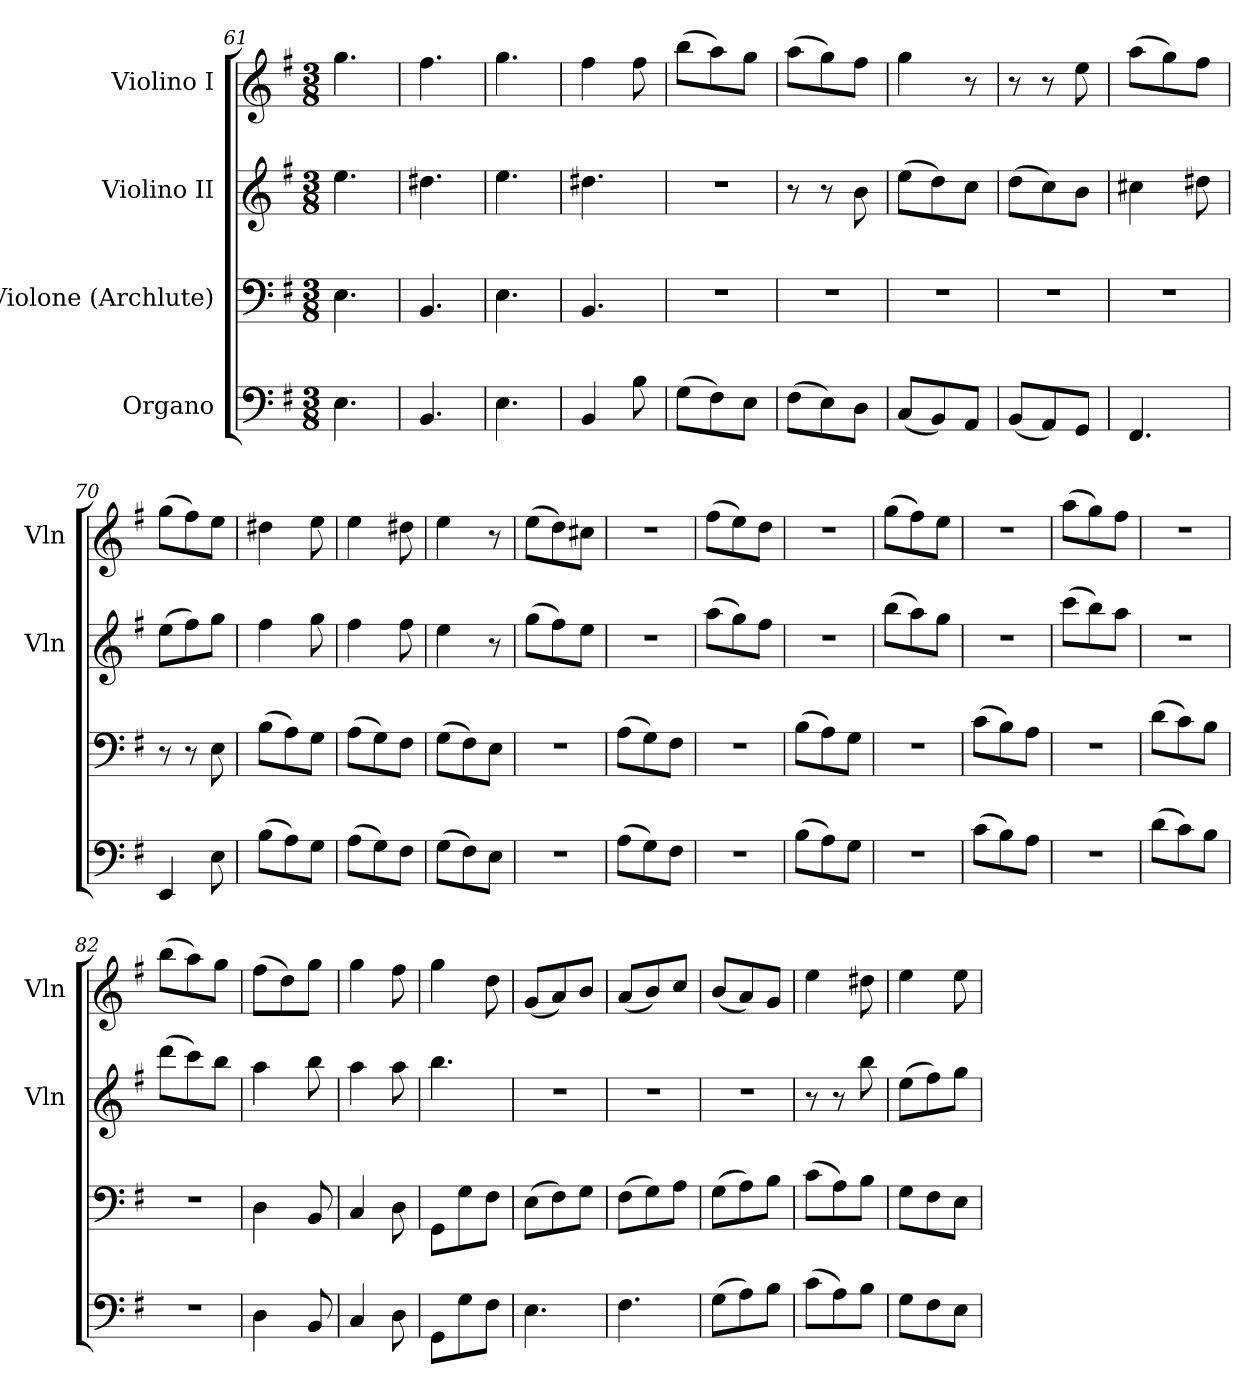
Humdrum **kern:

**kern	**kern	**kern	**kern
*part4	*part3	*part2	*part1
*staff4	*staff3	*staff2	*staff1
*I"Organo	*I"Violone (Archlute)	*I"Violino II	*I"Violino I
*	*	*I'Vln	*I'Vln
*clefF4	*clefF4	*clefG2	*clefG2
*k[f#]	*k[f#]	*k[f#]	*k[f#]
*e:	*e:	*e:	*e:
*M3/8	*M3/8	*M3/8	*M3/8
=61	=61	=61	=61
4.E\	4.E\	4.ee\	4.gg\
=62	=62	=62	=62
4.BB/	4.BB/	4.dd#X\	4.ff#\
=63	=63	=63	=63
4.E\	4.E\	4.ee\	4.gg\
=64	=64	=64	=64
4BB/	4.BB/	4.dd#X\	4ff#\
8B\	.	.	8ff#\
=65	=65	=65	=65
(8G\L	4.r	4.r	(8bb\L
8F#\)	.	.	8aa\)
8E\J	.	.	8gg\J
=66	=66	=66	=66
(8F#\L	4.r	8r	(8aa\L
8E\)	.	8r	8gg\)
8D\J	.	8b\	8ff#\J
=67	=67	=67	=67
(8C/L	4.r	(8ee\L	4gg\
8BB/)	.	8dd\)	.
8AA/J	.	8cc\J	8r
=68	=68	=68	=68
(8BB/L	4.r	(8dd\L	8r
8AA/)	.	8cc\)	8r
8GG/J	.	8b\J	8ee\
=69	=69	=69	=69
4.FF#/	4.r	4cc#X\	(8aa\L
.	.	.	8gg\)
.	.	8dd#X\	8ff#\J
=70	=70	=70	=70
4EE/	8r	(8ee\L	(8gg\L
.	8r	8ff#\)	8ff#\)
8E\	8E\	8gg\J	8ee\J
=71	=71	=71	=71
(8B\L	(8B\L	4ff#\	4dd#X\
8A\)	8A\)	.	.
8G\J	8G\J	8gg\	8ee\
=72	=72	=72	=72
(8A\L	(8A\L	4ff#\	4ee\
8G\)	8G\)	.	.
8F#\J	8F#\J	8ff#\	8dd#X\
=73	=73	=73	=73
(8G\L	(8G\L	4ee\	4ee\
8F#\)	8F#\)	.	.
8E\J	8E\J	8r	8r
=74	=74	=74	=74
4.r	4.r	(8gg\L	(8ee\L
.	.	8ff#\)	8dd\)
.	.	8ee\J	8cc#X\J
=75	=75	=75	=75
(8A\L	(8A\L	4.r	4.r
8G\)	8G\)	.	.
8F#\J	8F#\J	.	.
=76	=76	=76	=76
4.r	4.r	(8aa\L	(8ff#\L
.	.	8gg\)	8ee\)
.	.	8ff#\J	8dd\J
=77	=77	=77	=77
(8B\L	(8B\L	4.r	4.r
8A\)	8A\)	.	.
8G\J	8G\J	.	.
=78	=78	=78	=78
4.r	4.r	(8bb\L	(8gg\L
.	.	8aa\)	8ff#\)
.	.	8gg\J	8ee\J
=79	=79	=79	=79
(8c\L	(8c\L	4.r	4.r
8B\)	8B\)	.	.
8A\J	8A\J	.	.
=80	=80	=80	=80
4.r	4.r	(8ccc\L	(8aa\L
.	.	8bb\)	8gg\)
.	.	8aa\J	8ff#\J
=81	=81	=81	=81
(8d\L	(8d\L	4.r	4.r
8c\)	8c\)	.	.
8B\J	8B\J	.	.
=82	=82	=82	=82
4.r	4.r	(8ddd\L	(8bb\L
.	.	8ccc\)	8aa\)
.	.	8bb\J	8gg\J
=83	=83	=83	=83
4D\	4D\	4aa\	(8ff#\L
.	.	.	8dd\)
8BB/	8BB/	8bb\	8gg\J
=84	=84	=84	=84
4C/	4C/	4aa\	4gg\
8D\	8D\	8aa\	8ff#\
=85	=85	=85	=85
8GG\L	8GG\L	4.bb\	4gg\
8G\	8G\	.	.
8F#\J	8F#\J	.	8dd\
=86	=86	=86	=86
4.E\	(8E\L	4.r	(8g/L
.	8F#\)	.	8a/)
.	8G\J	.	8b/J
=87	=87	=87	=87
4.F#\	(8F#\L	4.r	(8a/L
.	8G\)	.	8b/)
.	8A\J	.	8cc/J
=88	=88	=88	=88
(8G\L	(8G\L	4.r	(8b/L
8A\)	8A\)	.	8a/)
8B\J	8B\J	.	8g/J
=89	=89	=89	=89
(8c\L	(8c\L	8r	4ee\
8A\)	8A\)	8r	.
8B\J	8B\J	8bb\	8dd#X\
=90	=90	=90	=90
8G\L	8G\L	(8ee\L	4ee\
8F#\	8F#\	8ff#\)	.
8E\J	8E\J	8gg\J	8ee\
=	=	=	=
*-	*-	*-	*-
